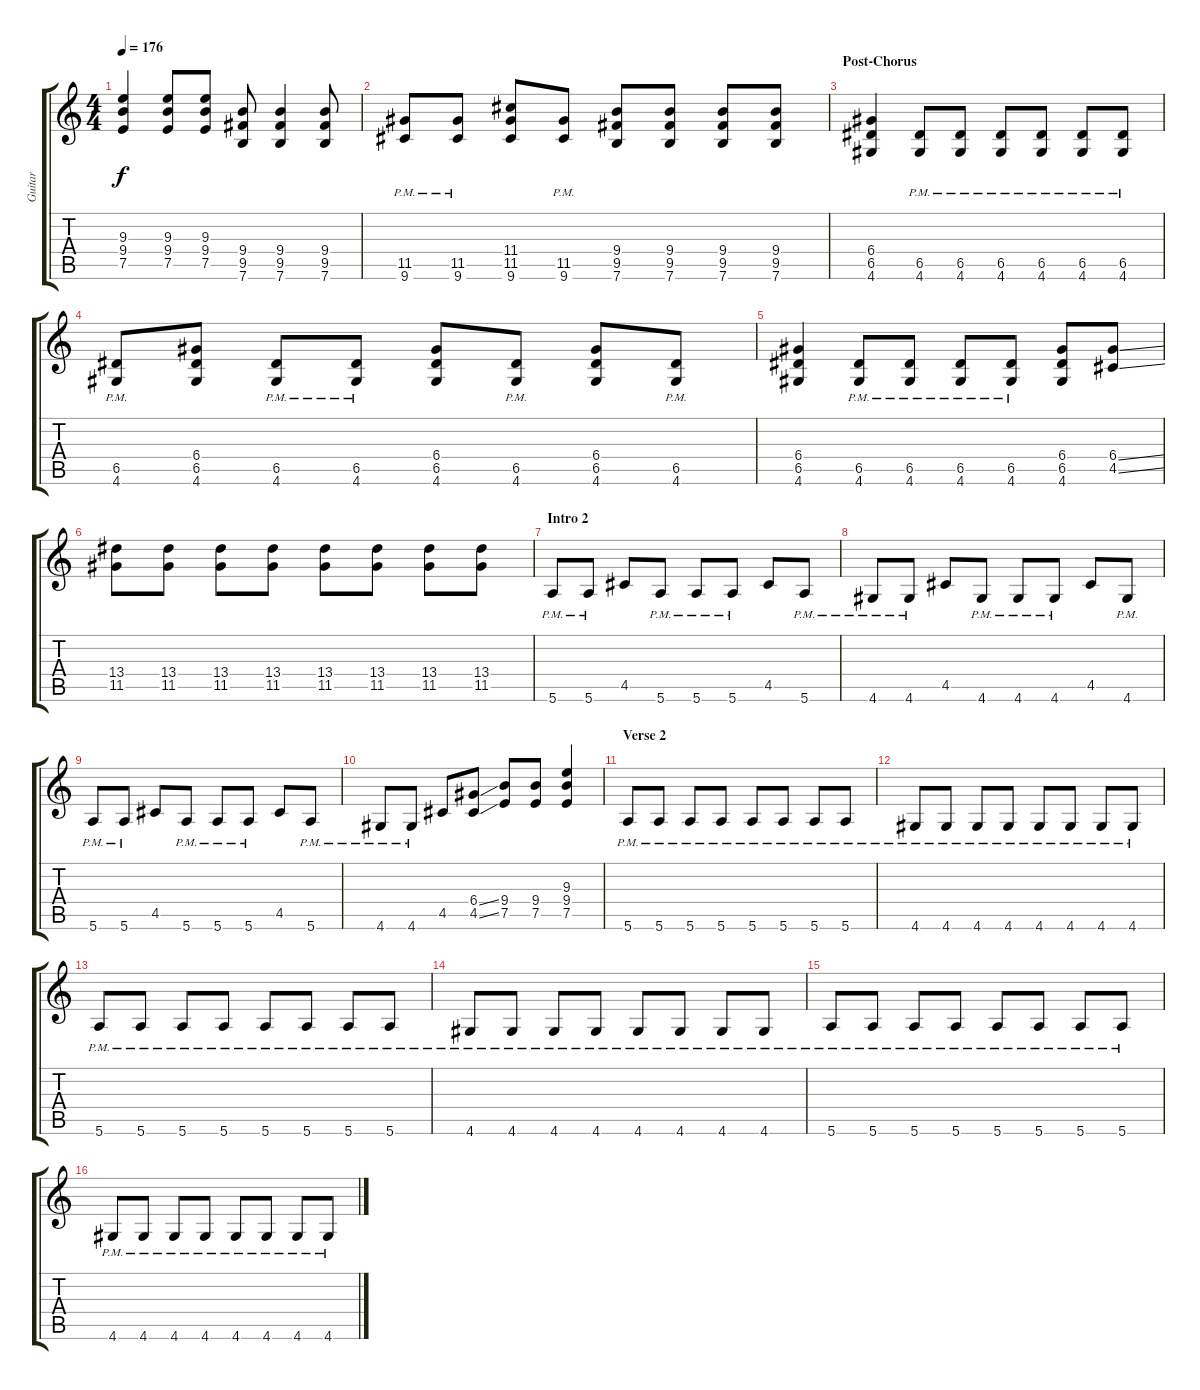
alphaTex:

\track ("Guitar" "Guitar") {instrument distortionguitar}
\staff {score tabs}
\tuning (E4 B3 G3 D3 A2 E2) {hide}
\ts (4 4)
\tempo 176
\clef g2
\ks c
(9.3 9.4 7.5).4{dy f} (9.3 9.4 7.5).8 (9.3 9.4 7.5).8 (9.4 9.5 7.6).8 (9.4 9.5 7.6).4 (9.4 9.5 7.6).8 |
(11.5{pm} 9.6{pm}).8 (11.5{pm} 9.6{pm}).8 (11.4 11.5 9.6).8 (11.5{pm} 9.6{pm}).8 (9.4 9.5 7.6).8 (9.4 9.5 7.6).8 (9.4 9.5 7.6).8 (9.4 9.5 7.6).8 |
\section ("" "Post-Chorus")
(6.4 6.5 4.6).4 (6.5{pm} 4.6{pm}).8 (6.5{pm} 4.6{pm}).8 (6.5{pm} 4.6{pm}).8 (6.5{pm} 4.6{pm}).8 (6.5{pm} 4.6{pm}).8 (6.5{pm} 4.6{pm}).8 |
(6.5{pm} 4.6{pm}).8 (6.4 6.5 4.6).8 (6.5{pm} 4.6{pm}).8 (6.5{pm} 4.6{pm}).8 (6.4 6.5 4.6).8 (6.5{pm} 4.6{pm}).8 (6.4 6.5 4.6).8 (6.5{pm} 4.6{pm}).8 |
(6.4 6.5 4.6).4 (6.5{pm} 4.6{pm}).8 (6.5{pm} 4.6{pm}).8 (6.5{pm} 4.6{pm}).8 (6.5{pm} 4.6{pm}).8 (6.4 6.5 4.6).8 (6.4{ss} 4.5{ss}).8 |
(13.4 11.5).8 (13.4 11.5).8 (13.4 11.5).8 (13.4 11.5).8 (13.4 11.5).8 (13.4 11.5).8 (13.4 11.5).8 (13.4 11.5).8 |
\section ("" "Intro 2")
5.6{pm}.8 5.6{pm}.8 4.5.8 5.6{pm}.8 5.6{pm}.8 5.6{pm}.8 4.5.8 5.6{pm}.8 |
4.6{pm}.8 4.6{pm}.8 4.5.8 4.6{pm}.8 4.6{pm}.8 4.6{pm}.8 4.5.8 4.6{pm}.8 |
5.6{pm}.8 5.6{pm}.8 4.5.8 5.6{pm}.8 5.6{pm}.8 5.6{pm}.8 4.5.8 5.6{pm}.8 |
4.6{pm}.8 4.6{pm}.8 4.5.8 (6.4{ss} 4.5{ss}).8 (9.4 7.5).8 (9.4 7.5).8 (9.3 9.4 7.5).4 |
\section ("" "Verse 2")
5.6{pm}.8 5.6{pm}.8 5.6{pm}.8 5.6{pm}.8 5.6{pm}.8 5.6{pm}.8 5.6{pm}.8 5.6{pm}.8 |
4.6{pm}.8 4.6{pm}.8 4.6{pm}.8 4.6{pm}.8 4.6{pm}.8 4.6{pm}.8 4.6{pm}.8 4.6{pm}.8 |
5.6{pm}.8 5.6{pm}.8 5.6{pm}.8 5.6{pm}.8 5.6{pm}.8 5.6{pm}.8 5.6{pm}.8 5.6{pm}.8 |
4.6{pm}.8 4.6{pm}.8 4.6{pm}.8 4.6{pm}.8 4.6{pm}.8 4.6{pm}.8 4.6{pm}.8 4.6{pm}.8 |
5.6{pm}.8 5.6{pm}.8 5.6{pm}.8 5.6{pm}.8 5.6{pm}.8 5.6{pm}.8 5.6{pm}.8 5.6{pm}.8 |
4.6{pm}.8 4.6{pm}.8 4.6{pm}.8 4.6{pm}.8 4.6{pm}.8 4.6{pm}.8 4.6{pm}.8 4.6{pm}.8
